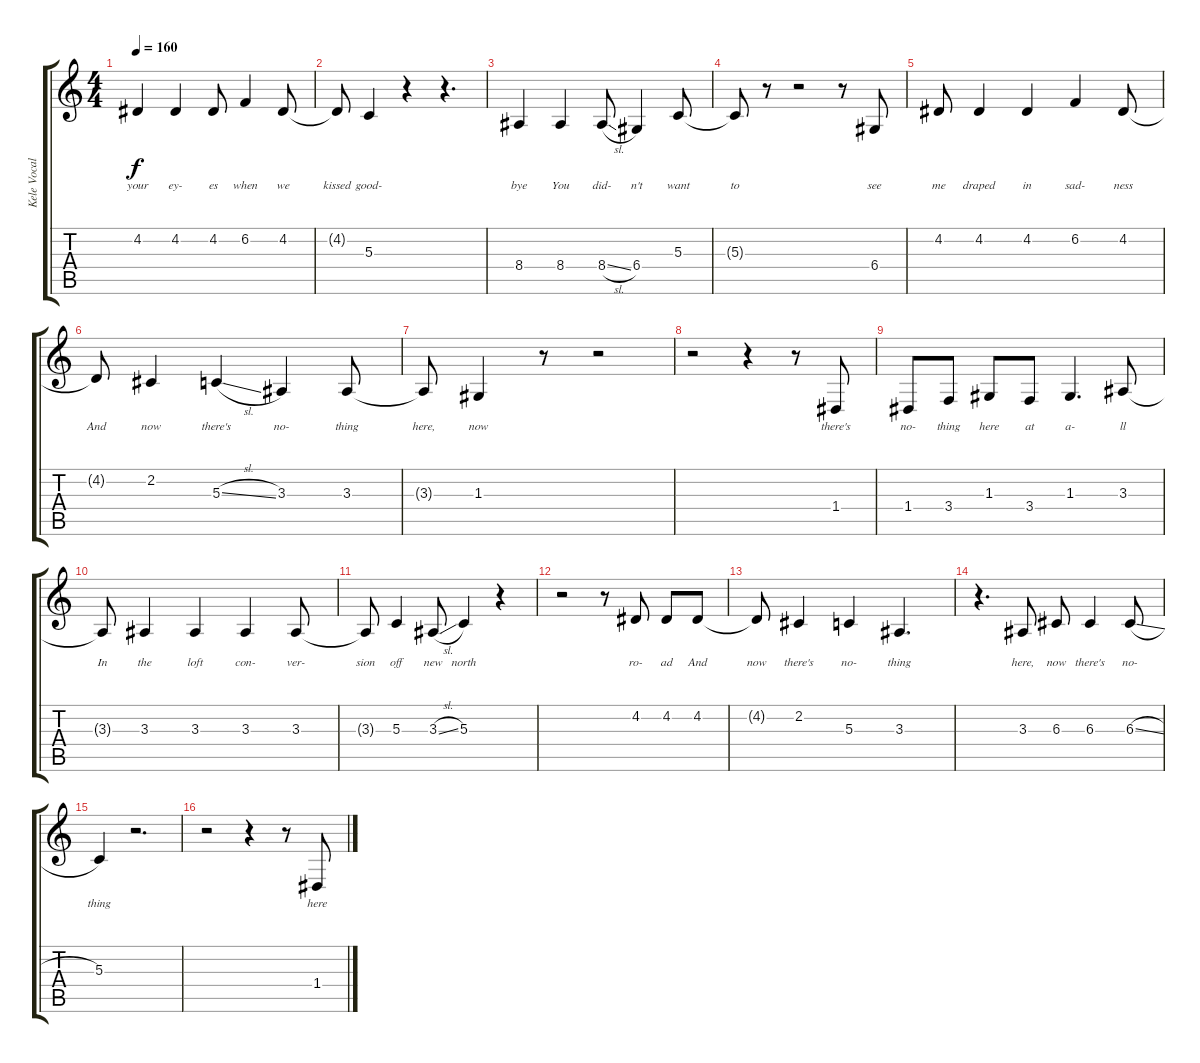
\track ("Kele Vocals #1" "Kele Vocal") {instrument oboe}
\staff {score tabs}
\tuning (E4 B3 G3 D3 A2 E2) {hide}
\ts (4 4)
\tempo 160
\clef g2
\ks c
4.2.4{lyrics (0 "your") lyrics (1 "") lyrics (2 "") lyrics (3 "") lyrics (4 "") dy f} 4.2.4{lyrics (0 "ey-") lyrics (1 "") lyrics (2 "") lyrics (3 "") lyrics (4 "")} 4.2.8{lyrics (0 "es") lyrics (1 "") lyrics (2 "") lyrics (3 "") lyrics (4 "")} 6.2.4{lyrics (0 "when") lyrics (1 "") lyrics (2 "") lyrics (3 "") lyrics (4 "")} 4.2.8{lyrics (0 "we") lyrics (1 "") lyrics (2 "") lyrics (3 "") lyrics (4 "")} |
4.2{t}.8{lyrics (0 "kissed") lyrics (1 "") lyrics (2 "") lyrics (3 "") lyrics (4 "")} 5.3.4{lyrics (0 "good-") lyrics (1 "") lyrics (2 "") lyrics (3 "") lyrics (4 "")} r.4 r.4{d} |
8.4.4{lyrics (0 "bye") lyrics (1 "") lyrics (2 "") lyrics (3 "") lyrics (4 "")} 8.4.4{lyrics (0 "You") lyrics (1 "") lyrics (2 "") lyrics (3 "") lyrics (4 "")} 8.4{sl}.8{lyrics (0 "did-") lyrics (1 "") lyrics (2 "") lyrics (3 "") lyrics (4 "")} 6.4.4{lyrics (0 "n't") lyrics (1 "") lyrics (2 "") lyrics (3 "") lyrics (4 "")} 5.3.8{lyrics (0 "want") lyrics (1 "") lyrics (2 "") lyrics (3 "") lyrics (4 "")} |
5.3{t}.8{lyrics (0 "to") lyrics (1 "") lyrics (2 "") lyrics (3 "") lyrics (4 "")} r.8 r.2 r.8 6.4.8{lyrics (0 "see") lyrics (1 "") lyrics (2 "") lyrics (3 "") lyrics (4 "")} |
4.2.8{lyrics (0 "me") lyrics (1 "") lyrics (2 "") lyrics (3 "") lyrics (4 "")} 4.2.4{lyrics (0 "draped") lyrics (1 "") lyrics (2 "") lyrics (3 "") lyrics (4 "")} 4.2.4{lyrics (0 "in") lyrics (1 "") lyrics (2 "") lyrics (3 "") lyrics (4 "")} 6.2.4{lyrics (0 "sad-") lyrics (1 "") lyrics (2 "") lyrics (3 "") lyrics (4 "")} 4.2.8{lyrics (0 "ness") lyrics (1 "") lyrics (2 "") lyrics (3 "") lyrics (4 "")} |
4.2{t}.8{lyrics (0 "And") lyrics (1 "") lyrics (2 "") lyrics (3 "") lyrics (4 "")} 2.2.4{lyrics (0 "now") lyrics (1 "") lyrics (2 "") lyrics (3 "") lyrics (4 "")} 5.3{sl}.4{lyrics (0 "there's") lyrics (1 "") lyrics (2 "") lyrics (3 "") lyrics (4 "")} 3.3.4{lyrics (0 "no-") lyrics (1 "") lyrics (2 "") lyrics (3 "") lyrics (4 "")} 3.3.8{lyrics (0 "thing") lyrics (1 "") lyrics (2 "") lyrics (3 "") lyrics (4 "")} |
3.3{t}.8{lyrics (0 "here,") lyrics (1 "") lyrics (2 "") lyrics (3 "") lyrics (4 "")} 1.3.4{lyrics (0 "now") lyrics (1 "") lyrics (2 "") lyrics (3 "") lyrics (4 "")} r.8 r.2 |
r.2 r.4 r.8 1.4.8{lyrics (0 "there's") lyrics (1 "") lyrics (2 "") lyrics (3 "") lyrics (4 "")} |
1.4.8{lyrics (0 "no-") lyrics (1 "") lyrics (2 "") lyrics (3 "") lyrics (4 "")} 3.4.8{lyrics (0 "thing") lyrics (1 "") lyrics (2 "") lyrics (3 "") lyrics (4 "")} 1.3.8{lyrics (0 "here") lyrics (1 "") lyrics (2 "") lyrics (3 "") lyrics (4 "")} 3.4.8{lyrics (0 "at") lyrics (1 "") lyrics (2 "") lyrics (3 "") lyrics (4 "")} 1.3.4{d lyrics (0 "a-") lyrics (1 "") lyrics (2 "") lyrics (3 "") lyrics (4 "")} 3.3.8{lyrics (0 "ll") lyrics (1 "") lyrics (2 "") lyrics (3 "") lyrics (4 "")} |
3.3{t}.8{lyrics (0 "In") lyrics (1 "") lyrics (2 "") lyrics (3 "") lyrics (4 "")} 3.3.4{lyrics (0 "the") lyrics (1 "") lyrics (2 "") lyrics (3 "") lyrics (4 "")} 3.3.4{lyrics (0 "loft") lyrics (1 "") lyrics (2 "") lyrics (3 "") lyrics (4 "")} 3.3.4{lyrics (0 "con-") lyrics (1 "") lyrics (2 "") lyrics (3 "") lyrics (4 "")} 3.3.8{lyrics (0 "ver-") lyrics (1 "") lyrics (2 "") lyrics (3 "") lyrics (4 "")} |
3.3{t}.8{lyrics (0 "sion") lyrics (1 "") lyrics (2 "") lyrics (3 "") lyrics (4 "")} 5.3.4{lyrics (0 "off") lyrics (1 "") lyrics (2 "") lyrics (3 "") lyrics (4 "")} 3.3{sl}.8{lyrics (0 "new") lyrics (1 "") lyrics (2 "") lyrics (3 "") lyrics (4 "")} 5.3.4{lyrics (0 "north") lyrics (1 "") lyrics (2 "") lyrics (3 "") lyrics (4 "")} r.4 |
r.2 r.8 4.2.8{lyrics (0 "ro-") lyrics (1 "") lyrics (2 "") lyrics (3 "") lyrics (4 "")} 4.2.8{lyrics (0 "ad") lyrics (1 "") lyrics (2 "") lyrics (3 "") lyrics (4 "")} 4.2.8{lyrics (0 "And") lyrics (1 "") lyrics (2 "") lyrics (3 "") lyrics (4 "")} |
4.2{t}.8{lyrics (0 "now") lyrics (1 "") lyrics (2 "") lyrics (3 "") lyrics (4 "")} 2.2.4{lyrics (0 "there's") lyrics (1 "") lyrics (2 "") lyrics (3 "") lyrics (4 "")} 5.3.4{lyrics (0 "no-") lyrics (1 "") lyrics (2 "") lyrics (3 "") lyrics (4 "")} 3.3.4{d lyrics (0 "thing") lyrics (1 "") lyrics (2 "") lyrics (3 "") lyrics (4 "")} |
r.4{d} 3.3.8{lyrics (0 "here,") lyrics (1 "") lyrics (2 "") lyrics (3 "") lyrics (4 "")} 6.3.8{lyrics (0 "now") lyrics (1 "") lyrics (2 "") lyrics (3 "") lyrics (4 "")} 6.3.4{lyrics (0 "there's") lyrics (1 "") lyrics (2 "") lyrics (3 "") lyrics (4 "")} 6.3{sl}.8{lyrics (0 "no-") lyrics (1 "") lyrics (2 "") lyrics (3 "") lyrics (4 "")} |
5.3.4{lyrics (0 "thing") lyrics (1 "") lyrics (2 "") lyrics (3 "") lyrics (4 "")} r.2{d} |
r.2 r.4 r.8 1.4.8{lyrics (0 "here") lyrics (1 "") lyrics (2 "") lyrics (3 "") lyrics (4 "")}
